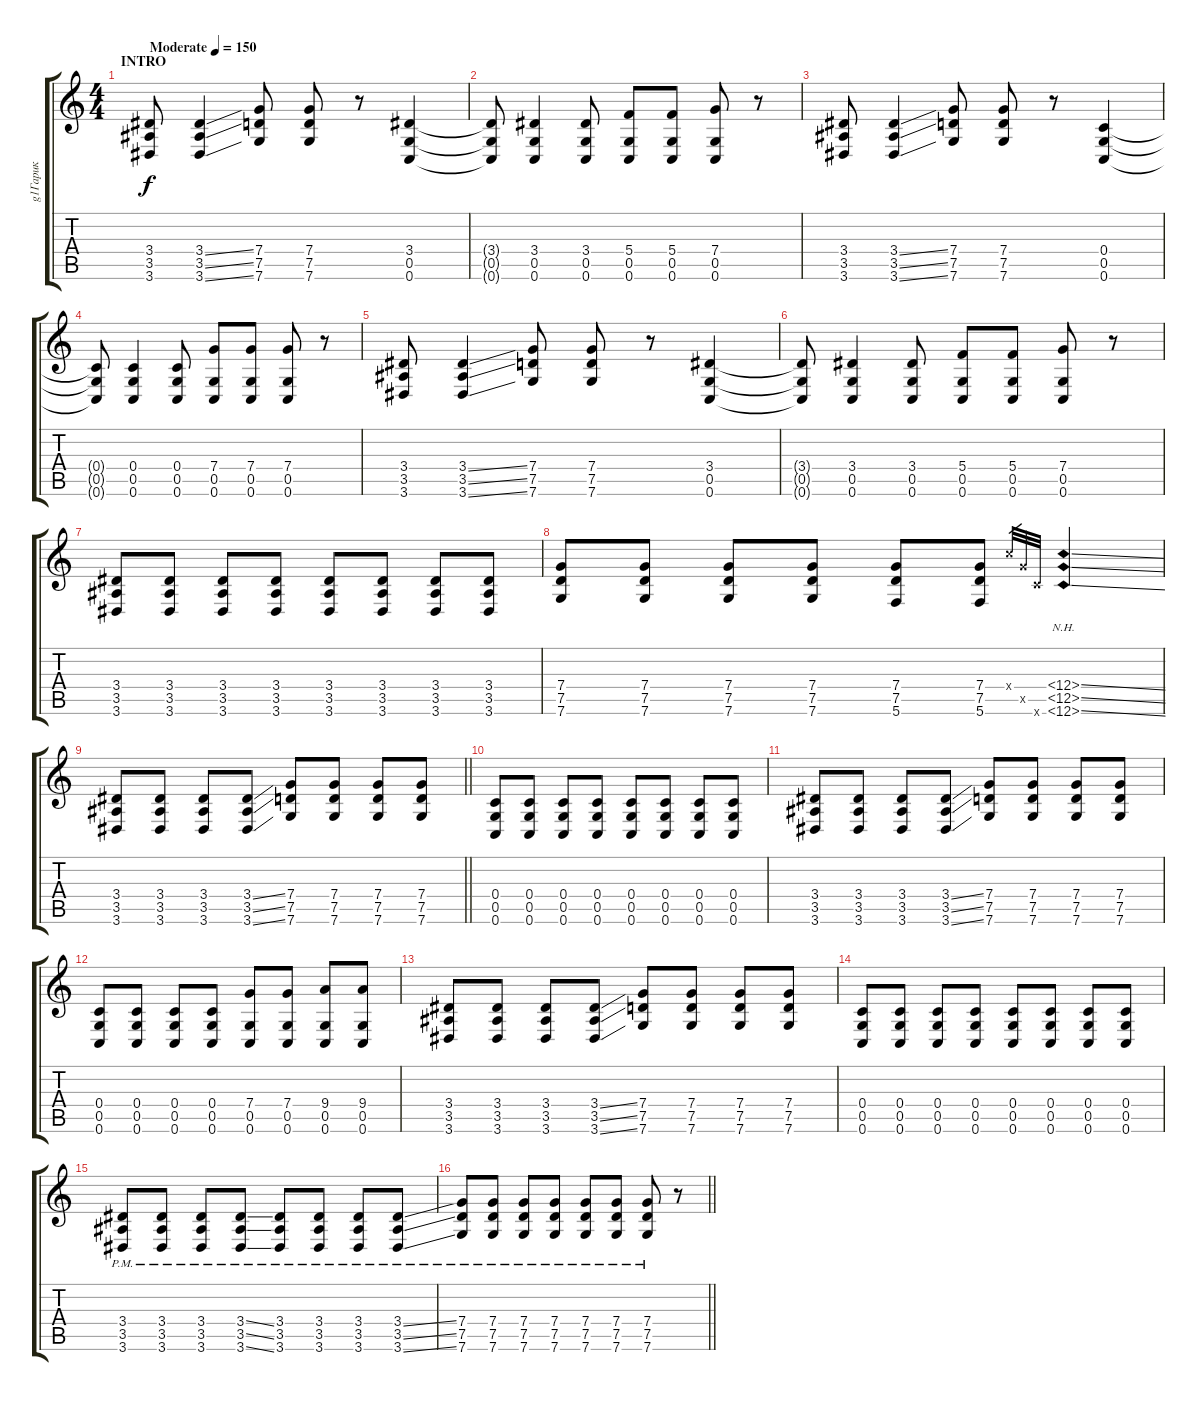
\track ("g1Гарик" "g1Гарик") {instrument acousticguitarnylon}
\staff {score tabs}
\tuning (D4 A3 F3 C3 G2 C2) {hide}
\ts (4 4)
\section ("" "INTRO")
\tempo (150 "Moderate")
\clef g2
\ks c
(3.4 3.5 3.6).8{dy f instrument acousticguitarnylon} (3.4{ss} 3.5{ss} 3.6{ss}).4 (7.4 7.5 7.6).8 (7.4 7.5 7.6).8 r.8 (3.4 0.5 0.6).4 |
(3.4{t} 0.5{t} 0.6{t}).8 (3.4 0.5 0.6).4 (3.4 0.5 0.6).8 (5.4 0.5 0.6).8 (5.4 0.5 0.6).8 (7.4 0.5 0.6).8 r.8 |
(3.4 3.5 3.6).8 (3.4{ss} 3.5{ss} 3.6{ss}).4 (7.4 7.5 7.6).8 (7.4 7.5 7.6).8 r.8 (0.4 0.5 0.6).4 |
(0.4{t} 0.5{t} 0.6{t}).8 (0.4 0.5 0.6).4 (0.4 0.5 0.6).8 (7.4 0.5 0.6).8 (7.4 0.5 0.6).8 (7.4 0.5 0.6).8 r.8 |
(3.4 3.5 3.6).8 (3.4{ss} 3.5{ss} 3.6{ss}).4 (7.4 7.5 7.6).8 (7.4 7.5 7.6).8 r.8 (3.4 0.5 0.6).4 |
(3.4{t} 0.5{t} 0.6{t}).8 (3.4 0.5 0.6).4 (3.4 0.5 0.6).8 (5.4 0.5 0.6).8 (5.4 0.5 0.6).8 (7.4 0.5 0.6).8 r.8 |
(3.4 3.5 3.6).8 (3.4 3.5 3.6).8 (3.4 3.5 3.6).8 (3.4 3.5 3.6).8 (3.4 3.5 3.6).8 (3.4 3.5 3.6).8 (3.4 3.5 3.6).8 (3.4 3.5 3.6).8 |
(7.4 7.5 7.6).8 (7.4 7.5 7.6).8 (7.4 7.5 7.6).8 (7.4 7.5 7.6).8 (7.4 7.5 5.6).8 (7.4 7.5 5.6).8 12.4{x}.32{gr} 12.5{x}.32{gr} 12.6{x}.32{gr} (12.4{nh ss} 12.5{nh ss} 12.6{nh ss}).4{volume 16 instrument overdrivenguitar} |
\barLineRight lightlight
(3.4 3.5 3.6).8 (3.4 3.5 3.6).8 (3.4 3.5 3.6).8 (3.4{ss} 3.5{ss} 3.6{ss}).8 (7.4 7.5 7.6).8 (7.4 7.5 7.6).8 (7.4 7.5 7.6).8 (7.4 7.5 7.6).8 |
(0.4 0.5 0.6).8 (0.4 0.5 0.6).8 (0.4 0.5 0.6).8 (0.4 0.5 0.6).8 (0.4 0.5 0.6).8 (0.4 0.5 0.6).8 (0.4 0.5 0.6).8 (0.4 0.5 0.6).8 |
(3.4 3.5 3.6).8 (3.4 3.5 3.6).8 (3.4 3.5 3.6).8 (3.4{ss} 3.5{ss} 3.6{ss}).8 (7.4 7.5 7.6).8 (7.4 7.5 7.6).8 (7.4 7.5 7.6).8 (7.4 7.5 7.6).8 |
(0.4 0.5 0.6).8 (0.4 0.5 0.6).8 (0.4 0.5 0.6).8 (0.4 0.5 0.6).8 (7.4 0.5 0.6).8 (7.4 0.5 0.6).8 (9.4 0.5 0.6).8 (9.4 0.5 0.6).8 |
(3.4 3.5 3.6).8 (3.4 3.5 3.6).8 (3.4 3.5 3.6).8 (3.4{ss} 3.5{ss} 3.6{ss}).8 (7.4 7.5 7.6).8 (7.4 7.5 7.6).8 (7.4 7.5 7.6).8 (7.4 7.5 7.6).8 |
(0.4 0.5 0.6).8 (0.4 0.5 0.6).8 (0.4 0.5 0.6).8 (0.4 0.5 0.6).8 (0.4 0.5 0.6).8 (0.4 0.5 0.6).8 (0.4 0.5 0.6).8 (0.4 0.5 0.6).8 |
(3.4{pm} 3.5{pm} 3.6).8 (3.4{pm} 3.5{pm} 3.6).8 (3.4{pm} 3.5{pm} 3.6).8 (3.4{ss pm} 3.5{ss pm} 3.6{ss}).8 (3.4{pm} 3.5{pm} 3.6).8 (3.4{pm} 3.5{pm} 3.6).8 (3.4{pm} 3.5{pm} 3.6).8 (3.4{ss pm} 3.5{ss pm} 3.6{ss}).8 |
\barLineRight lightlight
(7.4{pm} 7.5{pm} 7.6).8 (7.4{pm} 7.5{pm} 7.6).8 (7.4{pm} 7.5{pm} 7.6).8 (7.4{pm} 7.5{pm} 7.6).8 (7.4{pm} 7.5{pm} 7.6).8 (7.4{pm} 7.5{pm} 7.6).8 (7.4{pm} 7.5{pm} 7.6).8 r.8{instrument electricguitarclean}
